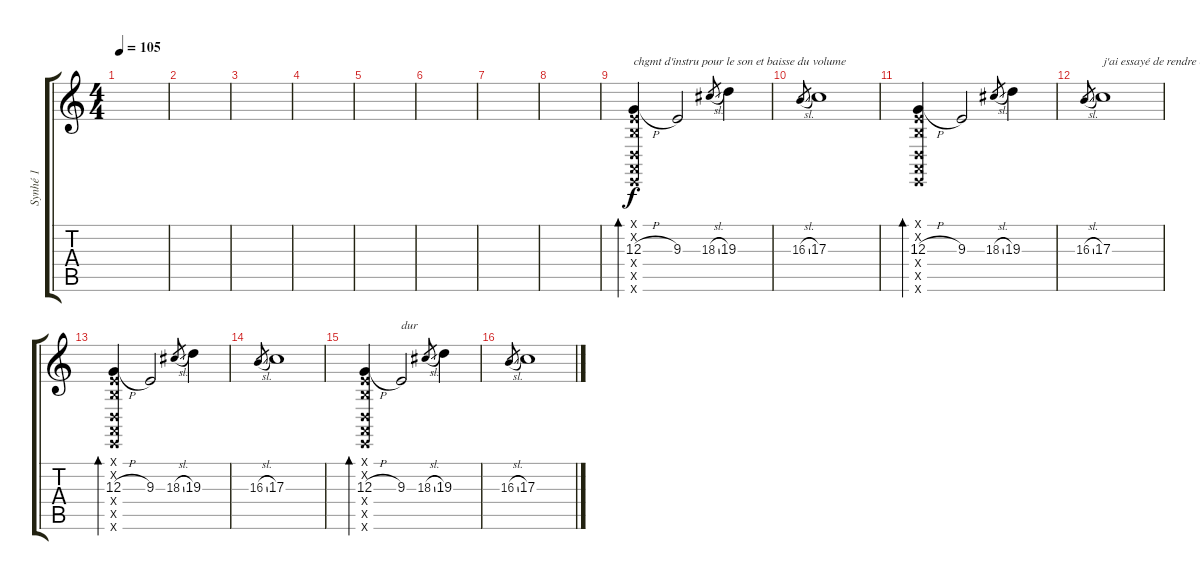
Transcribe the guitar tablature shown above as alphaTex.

\track ("Synhé 1" "Synhé 1") {instrument harpsichord}
\staff {score tabs}
\tuning (E4 B3 G3 D3 A2 E2) {hide}
\ts (4 4)
\tempo 105
\clef g2
\ks c
|
|
|
|
|
|
|
|
(0.1{x} 0.2{x} 12.3{h} 0.4{x} 0.5{x} 0.6{x}).4{bd 60 txt "chgmt d'instru pour le son et baisse du volume" dy f instrument lead8bassandlead} 9.3.2 18.3{sl}.8{gr} 19.3.4 |
16.3{sl}.8{gr} 17.3.1 |
(0.1{x} 0.2{x} 12.3{h} 0.4{x} 0.5{x} 0.6{x}).4{bd 60} 9.3.2 18.3{sl}.8{gr} 19.3.4 |
16.3{sl}.8{gr} 17.3.1{txt "j'ai essayé de rendre ce qu'on entend mais c'était"} |
(0.1{x} 0.2{x} 12.3{h} 0.4{x} 0.5{x} 0.6{x}).4{bd 60} 9.3.2 18.3{sl}.8{gr} 19.3.4 |
16.3{sl}.8{gr} 17.3.1 |
(0.1{x} 0.2{x} 12.3{h} 0.4{x} 0.5{x} 0.6{x}).4{bd 60} 9.3.2{txt "dur"} 18.3{sl}.8{gr} 19.3.4 |
16.3{sl}.8{gr} 17.3.1
